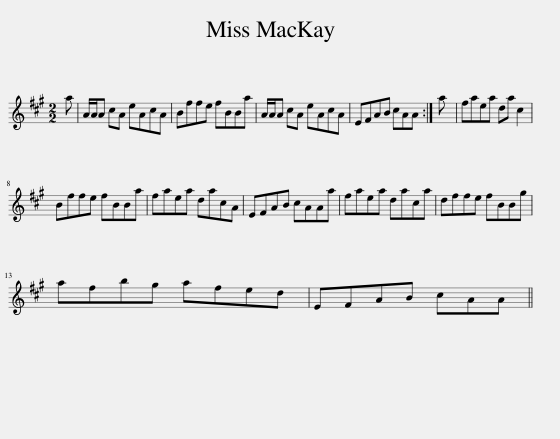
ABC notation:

X:1
L:1/8
M:2/2
I:linebreak $
K:A
V:1 treble
V:1
 a | A/A/A cA eAcA | Bffe fBBa | A/A/A cA eAcA | EFAB cAA :| %5
 a | faea da c2 |$ Bffe fBBa | faea dacA | EFAB cAAa | %10
 faea daca | dffe fBBg |$ afbg afed | EFAB cAA || %14
